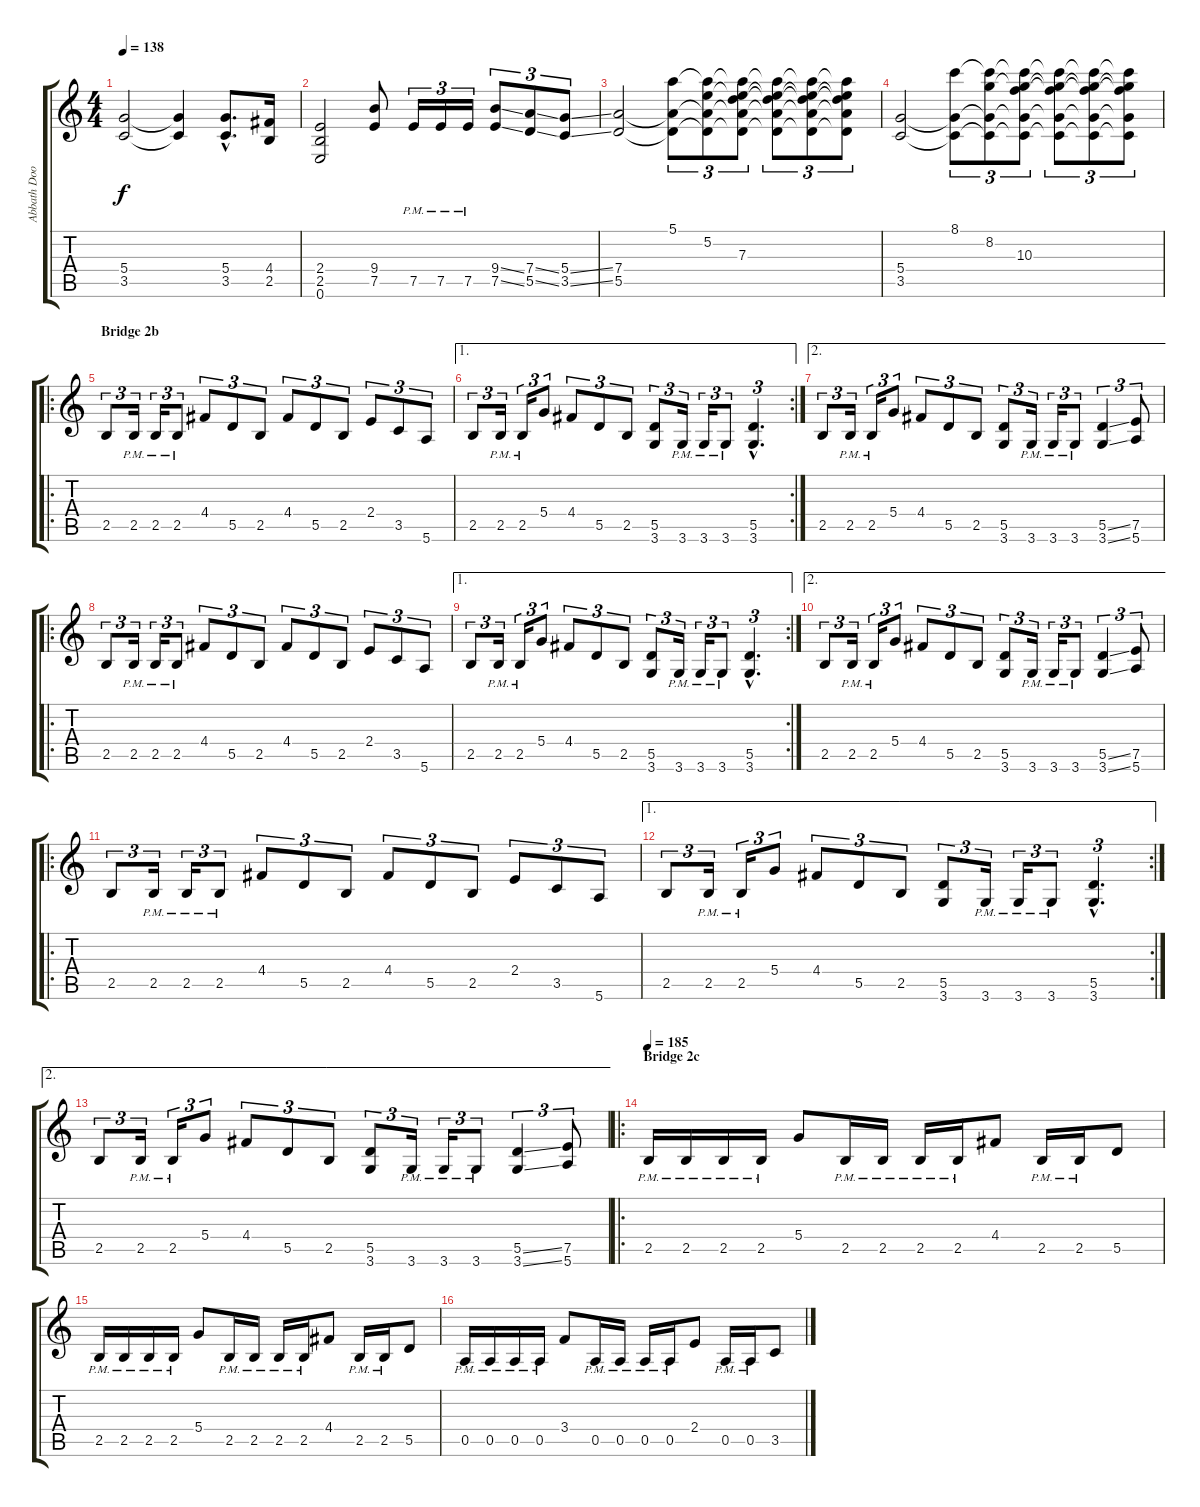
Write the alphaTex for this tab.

\track ("Abbath Doom Occulta (Guitar)" "Abbath Doo") {instrument distortionguitar}
\staff {score tabs}
\tuning (E4 B3 G3 D3 A2 E2) {hide}
\ts (4 4)
\tempo 138
\clef g2
\ks c
(5.4 3.5).2{dy f} (5.4{t} 3.5{t}).4 (5.4{hac} 3.5{hac}).8{d} (4.4 2.5).16 |
(2.4 2.5 0.6).2 (9.4 7.5).8 7.5{pm}.16{tu (3 2)} 7.5{pm}.16{tu (3 2)} 7.5{pm}.16{tu (3 2)} (9.4{ss} 7.5{ss}).8{tu (3 2)} (7.4{ss} 5.5{ss}).8{tu (3 2)} (5.4{ss} 3.5{ss}).8{tu (3 2)} |
(7.4 5.5).2 (5.1 7.4{t} 5.5{t}).8{tu (3 2)} (5.1{t} 5.2 7.4{t} 5.5{t}).8{tu (3 2)} (5.1{t} 5.2{t} 7.3 7.4{t} 5.5{t}).8{tu (3 2)} (5.1{t} 5.2{t} 7.3{t} 7.4{t} 5.5{t}).8{tu (3 2)} (5.1{t} 5.2{t} 7.3{t} 7.4{t} 5.5{t}).8{tu (3 2)} (5.1{t} 5.2{t} 7.3{t} 7.4{t} 5.5{t}).8{tu (3 2)} |
(5.4 3.5).2 (8.1 5.4{t} 3.5{t}).8{tu (3 2)} (8.1{t} 8.2 5.4{t} 3.5{t}).8{tu (3 2)} (8.1{t} 8.2{t} 10.3 5.4{t} 3.5{t}).8{tu (3 2)} (8.1{t} 8.2{t} 10.3{t} 5.4{t} 3.5{t}).8{tu (3 2)} (8.1{t} 8.2{t} 10.3{t} 5.4{t} 3.5{t}).8{tu (3 2)} (8.1{t} 8.2{t} 10.3{t} 5.4{t} 3.5{t}).8{tu (3 2)} |
\ro
\section ("" "Bridge 2b")
2.5.8{tu (3 2)} 2.5{pm}.16{tu (3 2)} 2.5{pm}.16{tu (3 2)} 2.5{pm}.8{tu (3 2)} 4.4.8{tu (3 2)} 5.5.8{tu (3 2)} 2.5.8{tu (3 2)} 4.4.8{tu (3 2)} 5.5.8{tu (3 2)} 2.5.8{tu (3 2)} 2.4.8{tu (3 2)} 3.5.8{tu (3 2)} 5.6.8{tu (3 2)} |
\ae 1
\rc 2
2.5.8{tu (3 2)} 2.5{pm}.16{tu (3 2)} 2.5{pm}.16{tu (3 2)} 5.4.8{tu (3 2)} 4.4.8{tu (3 2)} 5.5.8{tu (3 2)} 2.5.8{tu (3 2)} (5.5 3.6).8{tu (3 2)} 3.6{pm}.16{tu (3 2)} 3.6{pm}.16{tu (3 2)} 3.6{pm}.8{tu (3 2)} (5.5{hac} 3.6{hac}).4{d tu (3 2)} |
\ae 2
2.5.8{tu (3 2)} 2.5{pm}.16{tu (3 2)} 2.5{pm}.16{tu (3 2)} 5.4.8{tu (3 2)} 4.4.8{tu (3 2)} 5.5.8{tu (3 2)} 2.5.8{tu (3 2)} (5.5 3.6).8{tu (3 2)} 3.6{pm}.16{tu (3 2)} 3.6{pm}.16{tu (3 2)} 3.6{pm}.8{tu (3 2)} (5.5{ss} 3.6{ss}).4{tu (3 2)} (7.5 5.6).8{tu (3 2)} |
\ro
2.5.8{tu (3 2)} 2.5{pm}.16{tu (3 2)} 2.5{pm}.16{tu (3 2)} 2.5{pm}.8{tu (3 2)} 4.4.8{tu (3 2)} 5.5.8{tu (3 2)} 2.5.8{tu (3 2)} 4.4.8{tu (3 2)} 5.5.8{tu (3 2)} 2.5.8{tu (3 2)} 2.4.8{tu (3 2)} 3.5.8{tu (3 2)} 5.6.8{tu (3 2)} |
\ae 1
\rc 2
2.5.8{tu (3 2)} 2.5{pm}.16{tu (3 2)} 2.5{pm}.16{tu (3 2)} 5.4.8{tu (3 2)} 4.4.8{tu (3 2)} 5.5.8{tu (3 2)} 2.5.8{tu (3 2)} (5.5 3.6).8{tu (3 2)} 3.6{pm}.16{tu (3 2)} 3.6{pm}.16{tu (3 2)} 3.6{pm}.8{tu (3 2)} (5.5{hac} 3.6{hac}).4{d tu (3 2)} |
\ae 2
2.5.8{tu (3 2)} 2.5{pm}.16{tu (3 2)} 2.5{pm}.16{tu (3 2)} 5.4.8{tu (3 2)} 4.4.8{tu (3 2)} 5.5.8{tu (3 2)} 2.5.8{tu (3 2)} (5.5 3.6).8{tu (3 2)} 3.6{pm}.16{tu (3 2)} 3.6{pm}.16{tu (3 2)} 3.6{pm}.8{tu (3 2)} (5.5{ss} 3.6{ss}).4{tu (3 2)} (7.5 5.6).8{tu (3 2)} |
\ro
2.5.8{tu (3 2)} 2.5{pm}.16{tu (3 2)} 2.5{pm}.16{tu (3 2)} 2.5{pm}.8{tu (3 2)} 4.4.8{tu (3 2)} 5.5.8{tu (3 2)} 2.5.8{tu (3 2)} 4.4.8{tu (3 2)} 5.5.8{tu (3 2)} 2.5.8{tu (3 2)} 2.4.8{tu (3 2)} 3.5.8{tu (3 2)} 5.6.8{tu (3 2)} |
\ae 1
\rc 2
2.5.8{tu (3 2)} 2.5{pm}.16{tu (3 2)} 2.5{pm}.16{tu (3 2)} 5.4.8{tu (3 2)} 4.4.8{tu (3 2)} 5.5.8{tu (3 2)} 2.5.8{tu (3 2)} (5.5 3.6).8{tu (3 2)} 3.6{pm}.16{tu (3 2)} 3.6{pm}.16{tu (3 2)} 3.6{pm}.8{tu (3 2)} (5.5{hac} 3.6{hac}).4{d tu (3 2)} |
\ae 2
2.5.8{tu (3 2)} 2.5{pm}.16{tu (3 2)} 2.5{pm}.16{tu (3 2)} 5.4.8{tu (3 2)} 4.4.8{tu (3 2)} 5.5.8{tu (3 2)} 2.5.8{tu (3 2)} (5.5 3.6).8{tu (3 2)} 3.6{pm}.16{tu (3 2)} 3.6{pm}.16{tu (3 2)} 3.6{pm}.8{tu (3 2)} (5.5{ss} 3.6{ss}).4{tu (3 2)} (7.5 5.6).8{tu (3 2)} |
\ro
\section ("" "Bridge 2c")
\tempo 185
2.5{pm}.16 2.5{pm}.16 2.5{pm}.16 2.5{pm}.16 5.4.8 2.5{pm}.16 2.5{pm}.16 2.5{pm}.16 2.5{pm}.16 4.4.8 2.5{pm}.16 2.5{pm}.16 5.5.8 |
2.5{pm}.16 2.5{pm}.16 2.5{pm}.16 2.5{pm}.16 5.4.8 2.5{pm}.16 2.5{pm}.16 2.5{pm}.16 2.5{pm}.16 4.4.8 2.5{pm}.16 2.5{pm}.16 5.5.8 |
0.5{pm}.16 0.5{pm}.16 0.5{pm}.16 0.5{pm}.16 3.4.8 0.5{pm}.16 0.5{pm}.16 0.5{pm}.16 0.5{pm}.16 2.4.8 0.5{pm}.16 0.5{pm}.16 3.5.8
